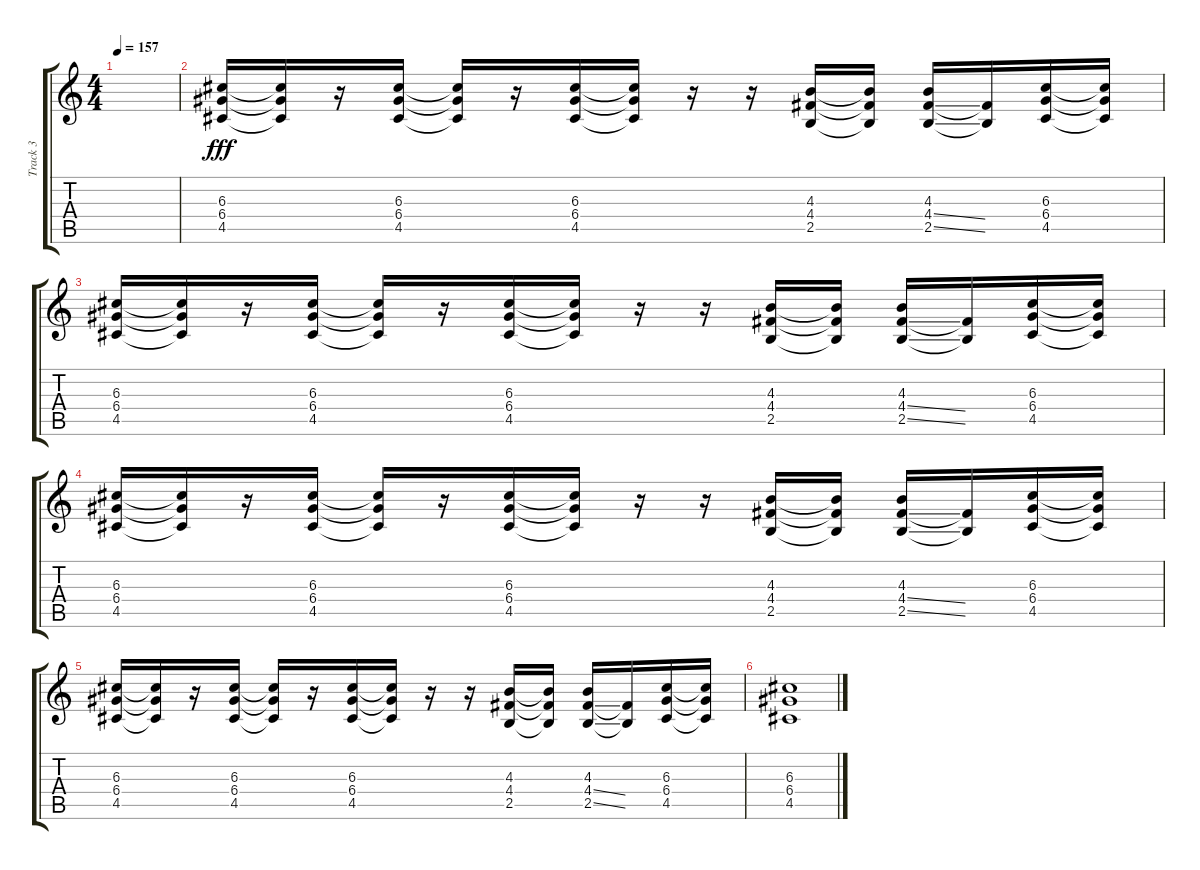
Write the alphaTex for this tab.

\track ("Track 3" "Track 3") {instrument distortionguitar}
\staff {score tabs}
\tuning (E4 B3 G3 D3 A2 E2) {hide}
\ts (4 4)
\tempo 157
\clef g2
\ks c
|
(6.3 6.4 4.5).16{dy fff} (6.3{t} 6.4{t} 4.5{t}).16 r.16 (6.3 6.4 4.5).16 (6.3{t} 6.4{t} 4.5{t}).16 r.16 (6.3 6.4 4.5).16 (6.3{t} 6.4{t} 4.5{t}).16 r.16 r.16 (4.3 4.4 2.5).16 (4.3{t} 4.4{t} 2.5{t}).16 (4.3 4.4{ss} 2.5{ss}).16 (4.4{t} 2.5{t}).16 (6.3 6.4 4.5).16 (6.3{t} 6.4{t} 4.5{t}).16 |
(6.3 6.4 4.5).16 (6.3{t} 6.4{t} 4.5{t}).16 r.16 (6.3 6.4 4.5).16 (6.3{t} 6.4{t} 4.5{t}).16 r.16 (6.3 6.4 4.5).16 (6.3{t} 6.4{t} 4.5{t}).16 r.16 r.16 (4.3 4.4 2.5).16 (4.3{t} 4.4{t} 2.5{t}).16 (4.3 4.4{ss} 2.5{ss}).16 (4.4{t} 2.5{t}).16 (6.3 6.4 4.5).16 (6.3{t} 6.4{t} 4.5{t}).16 |
(6.3 6.4 4.5).16 (6.3{t} 6.4{t} 4.5{t}).16 r.16 (6.3 6.4 4.5).16 (6.3{t} 6.4{t} 4.5{t}).16 r.16 (6.3 6.4 4.5).16 (6.3{t} 6.4{t} 4.5{t}).16 r.16 r.16 (4.3 4.4 2.5).16 (4.3{t} 4.4{t} 2.5{t}).16 (4.3 4.4{ss} 2.5{ss}).16 (4.4{t} 2.5{t}).16 (6.3 6.4 4.5).16 (6.3{t} 6.4{t} 4.5{t}).16 |
(6.3 6.4 4.5).16 (6.3{t} 6.4{t} 4.5{t}).16 r.16 (6.3 6.4 4.5).16 (6.3{t} 6.4{t} 4.5{t}).16 r.16 (6.3 6.4 4.5).16 (6.3{t} 6.4{t} 4.5{t}).16 r.16 r.16 (4.3 4.4 2.5).16 (4.3{t} 4.4{t} 2.5{t}).16 (4.3 4.4{ss} 2.5{ss}).16 (4.4{t} 2.5{t}).16 (6.3 6.4 4.5).16 (6.3{t} 6.4{t} 4.5{t}).16 |
(6.3 6.4 4.5).1
